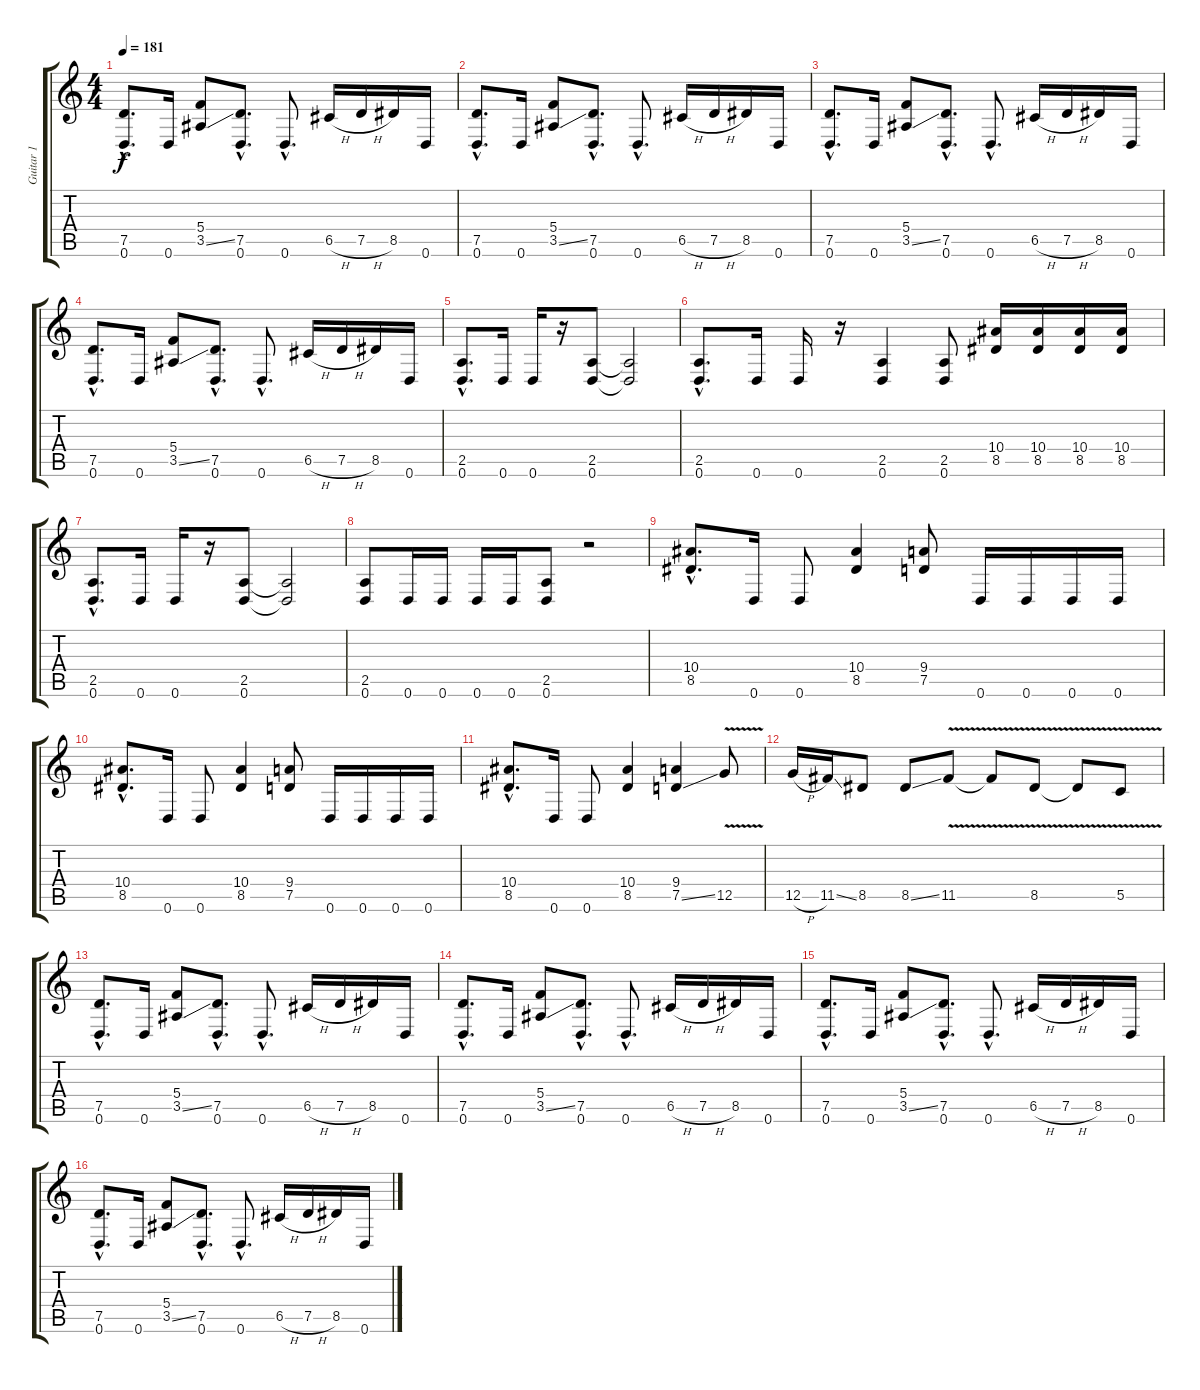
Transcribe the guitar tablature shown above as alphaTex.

\track ("Guitar 1" "Guitar 1") {instrument overdrivenguitar}
\staff {score tabs}
\tuning (D4 A3 F3 C3 G2 D2) {hide}
\ts (4 4)
\section ("" "")
\tempo 181
\clef g2
\ks c
(7.5{hac} 0.6{hac}).8{d dy f} 0.6.16 (5.4 3.5{ss}).8 (7.5{hac} 0.6{hac}).8{d} 0.6{hac}.8{d} 6.5{h}.16 7.5{h}.16 8.5.16 0.6.16 |
(7.5{hac} 0.6{hac}).8{d} 0.6.16 (5.4 3.5{ss}).8 (7.5{hac} 0.6{hac}).8{d} 0.6{hac}.8{d} 6.5{h}.16 7.5{h}.16 8.5.16 0.6.16 |
(7.5{hac} 0.6{hac}).8{d} 0.6.16 (5.4 3.5{ss}).8 (7.5{hac} 0.6{hac}).8{d} 0.6{hac}.8{d} 6.5{h}.16 7.5{h}.16 8.5.16 0.6.16 |
(7.5{hac} 0.6{hac}).8{d} 0.6.16 (5.4 3.5{ss}).8 (7.5{hac} 0.6{hac}).8{d} 0.6{hac}.8{d} 6.5{h}.16 7.5{h}.16 8.5.16 0.6.16 |
\section ("" "")
(2.5{hac} 0.6{hac}).8{d} 0.6.16 0.6.16 r.16 (2.5 0.6).8 (2.5{t} 0.6{t}).2 |
(2.5{hac} 0.6{hac}).8{d} 0.6.16 0.6.16 r.16 (2.5 0.6).4 (2.5 0.6).8 (10.4 8.5).16 (10.4 8.5).16 (10.4 8.5).16 (10.4 8.5).16 |
(2.5{hac} 0.6{hac}).8{d} 0.6.16 0.6.16 r.16 (2.5 0.6).8 (2.5{t} 0.6{t}).2 |
(2.5 0.6).8 0.6.16 0.6.16 0.6.16 0.6.16 (2.5 0.6).8 r.2 |
\section ("" "")
(10.4{hac} 8.5{hac}).8{d} 0.6.16 0.6.8 (10.4 8.5).4 (9.4 7.5).8 0.6.16 0.6.16 0.6.16 0.6.16 |
(10.4{hac} 8.5{hac}).8{d} 0.6.16 0.6.8 (10.4 8.5).4 (9.4 7.5).8 0.6.16 0.6.16 0.6.16 0.6.16 |
(10.4{hac} 8.5{hac}).8{d} 0.6.16 0.6.8 (10.4 8.5).4 (9.4 7.5{ss}).4 12.5{v}.8 |
12.5{h}.16 11.5{ss}.16 8.5.8 8.5{ss}.8 11.5{v}.8 11.5{t}.8 8.5{v}.8 8.5{t}.8 5.5{v}.8 |
\section ("" "")
(7.5{hac} 0.6{hac}).8{d} 0.6.16 (5.4 3.5{ss}).8 (7.5{hac} 0.6{hac}).8{d} 0.6{hac}.8{d} 6.5{h}.16 7.5{h}.16 8.5.16 0.6.16 |
(7.5{hac} 0.6{hac}).8{d} 0.6.16 (5.4 3.5{ss}).8 (7.5{hac} 0.6{hac}).8{d} 0.6{hac}.8{d} 6.5{h}.16 7.5{h}.16 8.5.16 0.6.16 |
(7.5{hac} 0.6{hac}).8{d} 0.6.16 (5.4 3.5{ss}).8 (7.5{hac} 0.6{hac}).8{d} 0.6{hac}.8{d} 6.5{h}.16 7.5{h}.16 8.5.16 0.6.16 |
(7.5{hac} 0.6{hac}).8{d} 0.6.16 (5.4 3.5{ss}).8 (7.5{hac} 0.6{hac}).8{d} 0.6{hac}.8{d} 6.5{h}.16 7.5{h}.16 8.5.16 0.6.16
